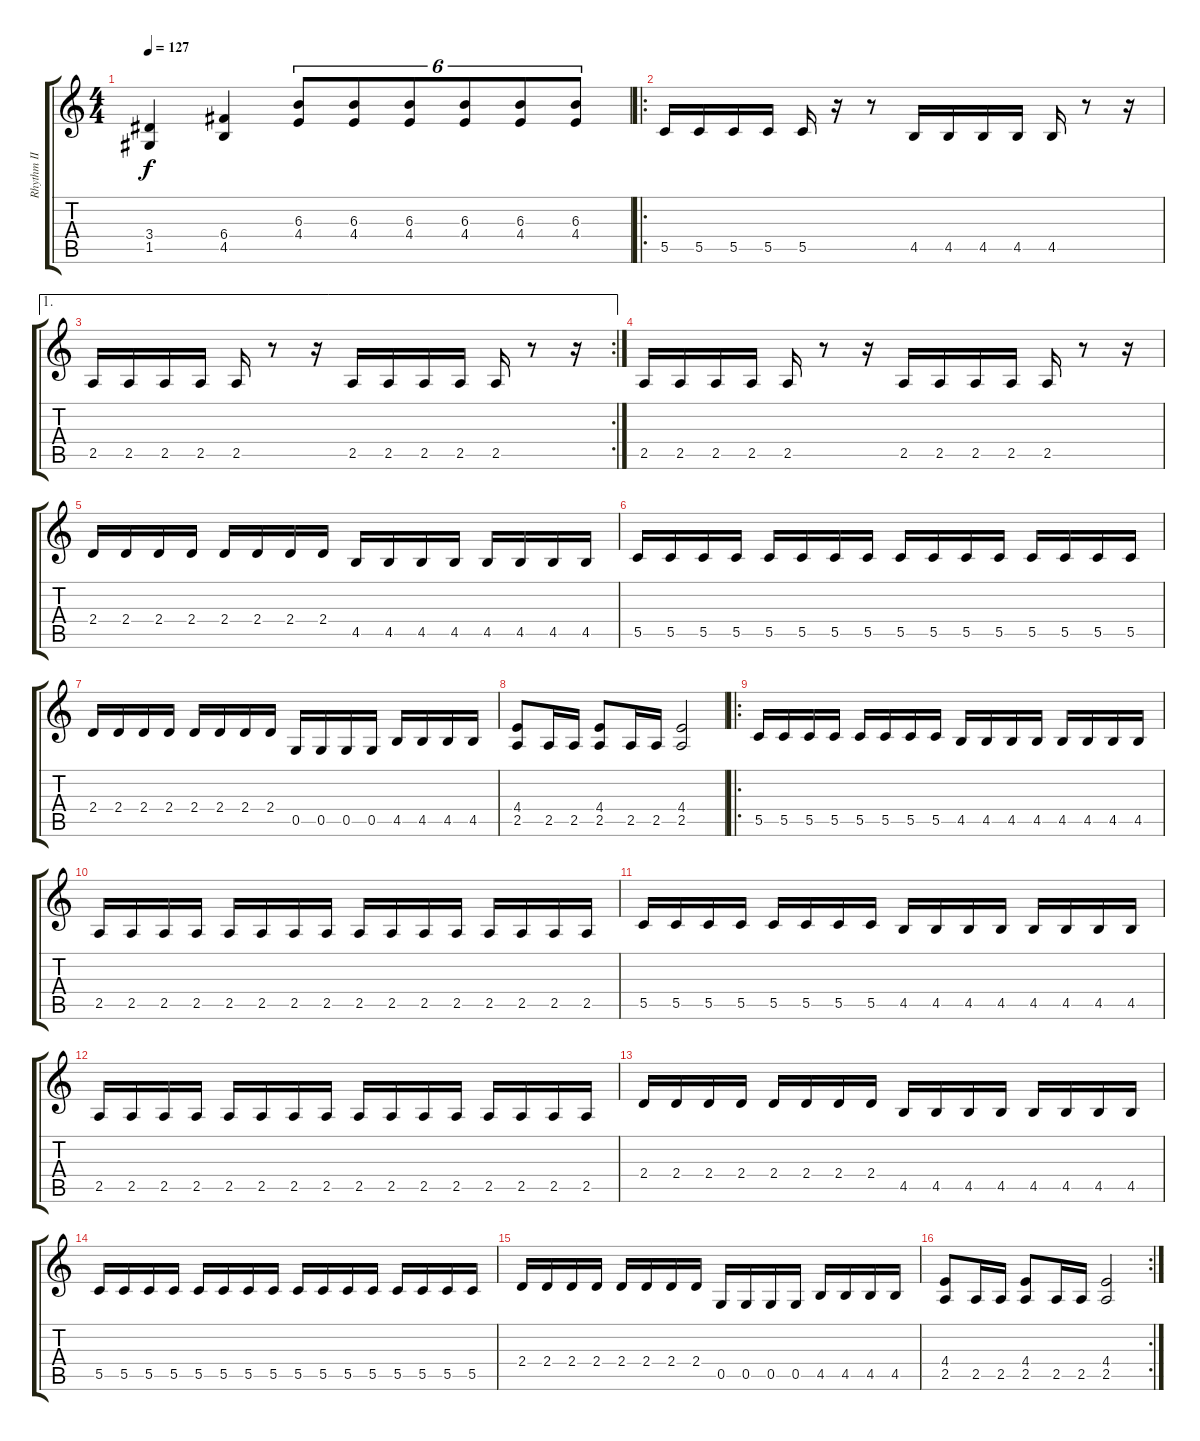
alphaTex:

\track ("Rhythm II" "Rhythm II") {instrument distortionguitar}
\staff {score tabs}
\tuning (D4 A3 F3 C3 G2 D2) {hide}
\ts (4 4)
\tempo 127
\clef g2
\ks c
(3.4 1.5).4{dy f} (6.4 4.5).4 (6.3 4.4).8{tu (6 4)} (6.3 4.4).8{tu (6 4)} (6.3 4.4).8{tu (6 4)} (6.3 4.4).8{tu (6 4)} (6.3 4.4).8{tu (6 4)} (6.3 4.4).8{tu (6 4)} |
\ro
5.5.16 5.5.16 5.5.16 5.5.16 5.5.16 r.16 r.8 4.5.16 4.5.16 4.5.16 4.5.16 4.5.16 r.8 r.16 |
\ae 1
\rc 2
2.5.16 2.5.16 2.5.16 2.5.16 2.5.16 r.8 r.16 2.5.16 2.5.16 2.5.16 2.5.16 2.5.16 r.8 r.16 |
2.5.16 2.5.16 2.5.16 2.5.16 2.5.16 r.8 r.16 2.5.16 2.5.16 2.5.16 2.5.16 2.5.16 r.8 r.16 |
2.4.16 2.4.16 2.4.16 2.4.16 2.4.16 2.4.16 2.4.16 2.4.16 4.5.16 4.5.16 4.5.16 4.5.16 4.5.16 4.5.16 4.5.16 4.5.16 |
5.5.16 5.5.16 5.5.16 5.5.16 5.5.16 5.5.16 5.5.16 5.5.16 5.5.16 5.5.16 5.5.16 5.5.16 5.5.16 5.5.16 5.5.16 5.5.16 |
2.4.16 2.4.16 2.4.16 2.4.16 2.4.16 2.4.16 2.4.16 2.4.16 0.5.16 0.5.16 0.5.16 0.5.16 4.5.16 4.5.16 4.5.16 4.5.16 |
(4.4 2.5).8 2.5.16 2.5.16 (4.4 2.5).8 2.5.16 2.5.16 (4.4 2.5).2 |
\ro
5.5.16 5.5.16 5.5.16 5.5.16 5.5.16 5.5.16 5.5.16 5.5.16 4.5.16 4.5.16 4.5.16 4.5.16 4.5.16 4.5.16 4.5.16 4.5.16 |
2.5.16 2.5.16 2.5.16 2.5.16 2.5.16 2.5.16 2.5.16 2.5.16 2.5.16 2.5.16 2.5.16 2.5.16 2.5.16 2.5.16 2.5.16 2.5.16 |
5.5.16 5.5.16 5.5.16 5.5.16 5.5.16 5.5.16 5.5.16 5.5.16 4.5.16 4.5.16 4.5.16 4.5.16 4.5.16 4.5.16 4.5.16 4.5.16 |
2.5.16 2.5.16 2.5.16 2.5.16 2.5.16 2.5.16 2.5.16 2.5.16 2.5.16 2.5.16 2.5.16 2.5.16 2.5.16 2.5.16 2.5.16 2.5.16 |
2.4.16 2.4.16 2.4.16 2.4.16 2.4.16 2.4.16 2.4.16 2.4.16 4.5.16 4.5.16 4.5.16 4.5.16 4.5.16 4.5.16 4.5.16 4.5.16 |
5.5.16 5.5.16 5.5.16 5.5.16 5.5.16 5.5.16 5.5.16 5.5.16 5.5.16 5.5.16 5.5.16 5.5.16 5.5.16 5.5.16 5.5.16 5.5.16 |
2.4.16 2.4.16 2.4.16 2.4.16 2.4.16 2.4.16 2.4.16 2.4.16 0.5.16 0.5.16 0.5.16 0.5.16 4.5.16 4.5.16 4.5.16 4.5.16 |
\rc 2
(4.4 2.5).8 2.5.16 2.5.16 (4.4 2.5).8 2.5.16 2.5.16 (4.4 2.5).2
